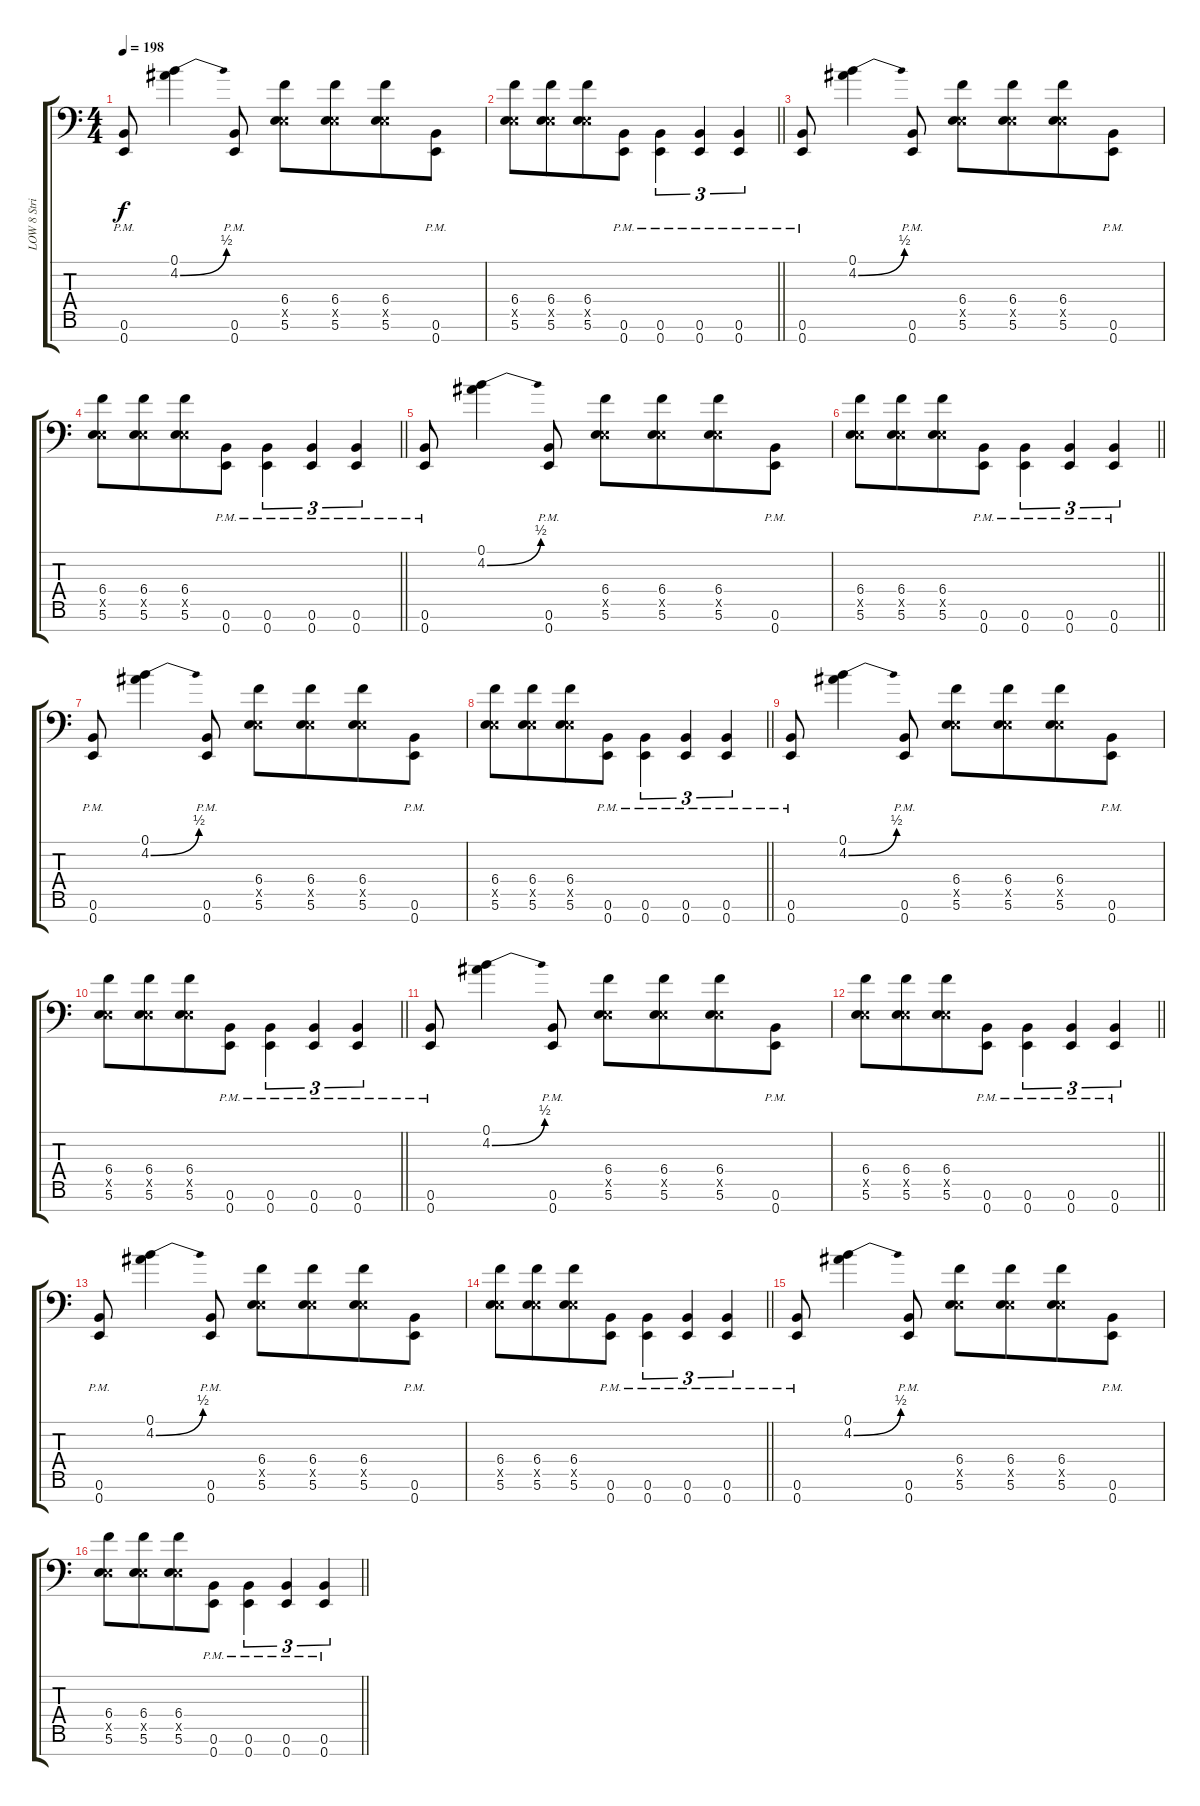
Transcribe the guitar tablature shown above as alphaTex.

\track ("LOW 8 String RIGHT" "LOW 8 Stri") {instrument distortionguitar}
\staff {score tabs}
\tuning (B3 Gb3 E3 B2 E2 B1 E1) {hide}
\ts (4 4)
\tempo 198
\clef f4
\ks c
(0.6{pm} 0.7{pm}).8{dy f} (0.1 4.2{be (bend 0 0 60 2)}).4 (0.6{pm} 0.7{pm}).8 (6.4 0.5{x} 5.6).8 (6.4 0.5{x} 5.6).8{beam merge} (6.4 0.5{x} 5.6).8 (0.6{pm} 0.7{pm}).8 |
\barLineRight lightlight
(6.4 0.5{x} 5.6).8 (6.4 0.5{x} 5.6).8{beam merge} (6.4 0.5{x} 5.6).8{beam merge} (0.6{pm} 0.7{pm}).8{beam merge} (0.6{pm} 0.7{pm}).4{tu (3 2)} (0.6{pm} 0.7{pm}).4{tu (3 2)} (0.6{pm} 0.7{pm}).4{tu (3 2)} |
(0.6{pm} 0.7{pm}).8 (0.1 4.2{be (bend 0 0 60 2)}).4 (0.6{pm} 0.7{pm}).8 (6.4 0.5{x} 5.6).8 (6.4 0.5{x} 5.6).8{beam merge} (6.4 0.5{x} 5.6).8 (0.6{pm} 0.7{pm}).8 |
\barLineRight lightlight
(6.4 0.5{x} 5.6).8 (6.4 0.5{x} 5.6).8{beam merge} (6.4 0.5{x} 5.6).8{beam merge} (0.6{pm} 0.7{pm}).8{beam merge} (0.6{pm} 0.7{pm}).4{tu (3 2)} (0.6{pm} 0.7{pm}).4{tu (3 2)} (0.6{pm} 0.7{pm}).4{tu (3 2)} |
(0.6{pm} 0.7{pm}).8 (0.1 4.2{be (bend 0 0 60 2)}).4 (0.6{pm} 0.7{pm}).8 (6.4 0.5{x} 5.6).8 (6.4 0.5{x} 5.6).8{beam merge} (6.4 0.5{x} 5.6).8 (0.6{pm} 0.7{pm}).8 |
\barLineRight lightlight
(6.4 0.5{x} 5.6).8 (6.4 0.5{x} 5.6).8{beam merge} (6.4 0.5{x} 5.6).8{beam merge} (0.6{pm} 0.7{pm}).8{beam merge} (0.6{pm} 0.7{pm}).4{tu (3 2)} (0.6{pm} 0.7{pm}).4{tu (3 2)} (0.6{pm} 0.7{pm}).4{tu (3 2)} |
(0.6{pm} 0.7{pm}).8 (0.1 4.2{be (bend 0 0 60 2)}).4 (0.6{pm} 0.7{pm}).8 (6.4 0.5{x} 5.6).8 (6.4 0.5{x} 5.6).8{beam merge} (6.4 0.5{x} 5.6).8 (0.6{pm} 0.7{pm}).8 |
\barLineRight lightlight
(6.4 0.5{x} 5.6).8 (6.4 0.5{x} 5.6).8{beam merge} (6.4 0.5{x} 5.6).8{beam merge} (0.6{pm} 0.7{pm}).8{beam merge} (0.6{pm} 0.7{pm}).4{tu (3 2)} (0.6{pm} 0.7{pm}).4{tu (3 2)} (0.6{pm} 0.7{pm}).4{tu (3 2)} |
(0.6{pm} 0.7{pm}).8 (0.1 4.2{be (bend 0 0 60 2)}).4 (0.6{pm} 0.7{pm}).8 (6.4 0.5{x} 5.6).8 (6.4 0.5{x} 5.6).8{beam merge} (6.4 0.5{x} 5.6).8 (0.6{pm} 0.7{pm}).8 |
\barLineRight lightlight
(6.4 0.5{x} 5.6).8 (6.4 0.5{x} 5.6).8{beam merge} (6.4 0.5{x} 5.6).8{beam merge} (0.6{pm} 0.7{pm}).8{beam merge} (0.6{pm} 0.7{pm}).4{tu (3 2)} (0.6{pm} 0.7{pm}).4{tu (3 2)} (0.6{pm} 0.7{pm}).4{tu (3 2)} |
(0.6{pm} 0.7{pm}).8 (0.1 4.2{be (bend 0 0 60 2)}).4 (0.6{pm} 0.7{pm}).8 (6.4 0.5{x} 5.6).8 (6.4 0.5{x} 5.6).8{beam merge} (6.4 0.5{x} 5.6).8 (0.6{pm} 0.7{pm}).8 |
\barLineRight lightlight
(6.4 0.5{x} 5.6).8 (6.4 0.5{x} 5.6).8{beam merge} (6.4 0.5{x} 5.6).8{beam merge} (0.6{pm} 0.7{pm}).8{beam merge} (0.6{pm} 0.7{pm}).4{tu (3 2)} (0.6{pm} 0.7{pm}).4{tu (3 2)} (0.6{pm} 0.7{pm}).4{tu (3 2)} |
(0.6{pm} 0.7{pm}).8 (0.1 4.2{be (bend 0 0 60 2)}).4 (0.6{pm} 0.7{pm}).8 (6.4 0.5{x} 5.6).8 (6.4 0.5{x} 5.6).8{beam merge} (6.4 0.5{x} 5.6).8 (0.6{pm} 0.7{pm}).8 |
\barLineRight lightlight
(6.4 0.5{x} 5.6).8 (6.4 0.5{x} 5.6).8{beam merge} (6.4 0.5{x} 5.6).8{beam merge} (0.6{pm} 0.7{pm}).8{beam merge} (0.6{pm} 0.7{pm}).4{tu (3 2)} (0.6{pm} 0.7{pm}).4{tu (3 2)} (0.6{pm} 0.7{pm}).4{tu (3 2)} |
(0.6{pm} 0.7{pm}).8 (0.1 4.2{be (bend 0 0 60 2)}).4 (0.6{pm} 0.7{pm}).8 (6.4 0.5{x} 5.6).8 (6.4 0.5{x} 5.6).8{beam merge} (6.4 0.5{x} 5.6).8 (0.6{pm} 0.7{pm}).8 |
\barLineRight lightlight
(6.4 0.5{x} 5.6).8 (6.4 0.5{x} 5.6).8{beam merge} (6.4 0.5{x} 5.6).8{beam merge} (0.6{pm} 0.7{pm}).8{beam merge} (0.6{pm} 0.7{pm}).4{tu (3 2)} (0.6{pm} 0.7{pm}).4{tu (3 2)} (0.6{pm} 0.7{pm}).4{tu (3 2)}
